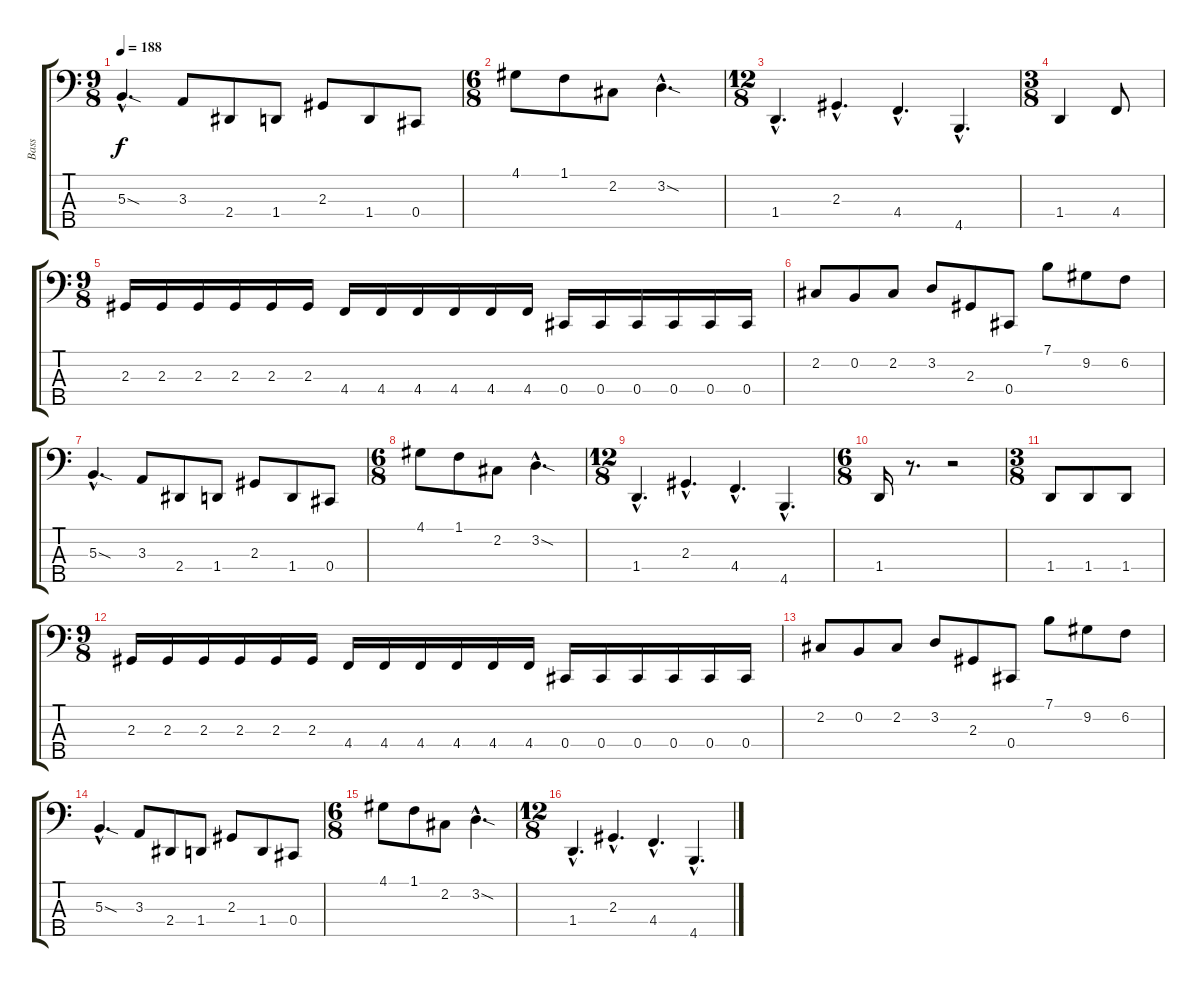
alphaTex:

\track ("Bass" "Bass") {instrument electricbassfinger}
\staff {score tabs}
\tuning (E2 B1 Gb1 Db1 G0) {hide}
\ts (9 8)
\tempo 188
\clef f4
\ks c
5.3{sod hac}.4{d dy f} 3.3.8 2.4.8 1.4.8 2.3.8 1.4.8 0.4.8 |
\ts (6 8)
4.1.8 1.1.8 2.2.8 3.2{sod hac}.4{d} |
\ts (12 8)
1.4{hac}.4{d} 2.3{hac}.4{d} 4.4{hac}.4{d} 4.5{hac}.4{d} |
\ts (3 8)
1.4.4 4.4.8 |
\ts (9 8)
2.3.16 2.3.16 2.3.16 2.3.16 2.3.16 2.3.16 4.4.16 4.4.16 4.4.16 4.4.16 4.4.16 4.4.16 0.4.16 0.4.16 0.4.16 0.4.16 0.4.16 0.4.16 |
2.2.8 0.2.8 2.2.8 3.2.8 2.3.8 0.4.8 7.1.8 9.2.8 6.2.8 |
5.3{sod hac}.4{d} 3.3.8 2.4.8 1.4.8 2.3.8 1.4.8 0.4.8 |
\ts (6 8)
4.1.8 1.1.8 2.2.8 3.2{sod hac}.4{d} |
\ts (12 8)
1.4{hac}.4{d} 2.3{hac}.4{d} 4.4{hac}.4{d} 4.5{hac}.4{d} |
\ts (6 8)
1.4.16 r.8{d} r.2 |
\ts (3 8)
1.4.8 1.4.8 1.4.8 |
\ts (9 8)
2.3.16 2.3.16 2.3.16 2.3.16 2.3.16 2.3.16 4.4.16 4.4.16 4.4.16 4.4.16 4.4.16 4.4.16 0.4.16 0.4.16 0.4.16 0.4.16 0.4.16 0.4.16 |
2.2.8 0.2.8 2.2.8 3.2.8 2.3.8 0.4.8 7.1.8 9.2.8 6.2.8 |
5.3{sod hac}.4{d} 3.3.8 2.4.8 1.4.8 2.3.8 1.4.8 0.4.8 |
\ts (6 8)
4.1.8 1.1.8 2.2.8 3.2{sod hac}.4{d} |
\ts (12 8)
1.4{hac}.4{d} 2.3{hac}.4{d} 4.4{hac}.4{d} 4.5{hac}.4{d}
